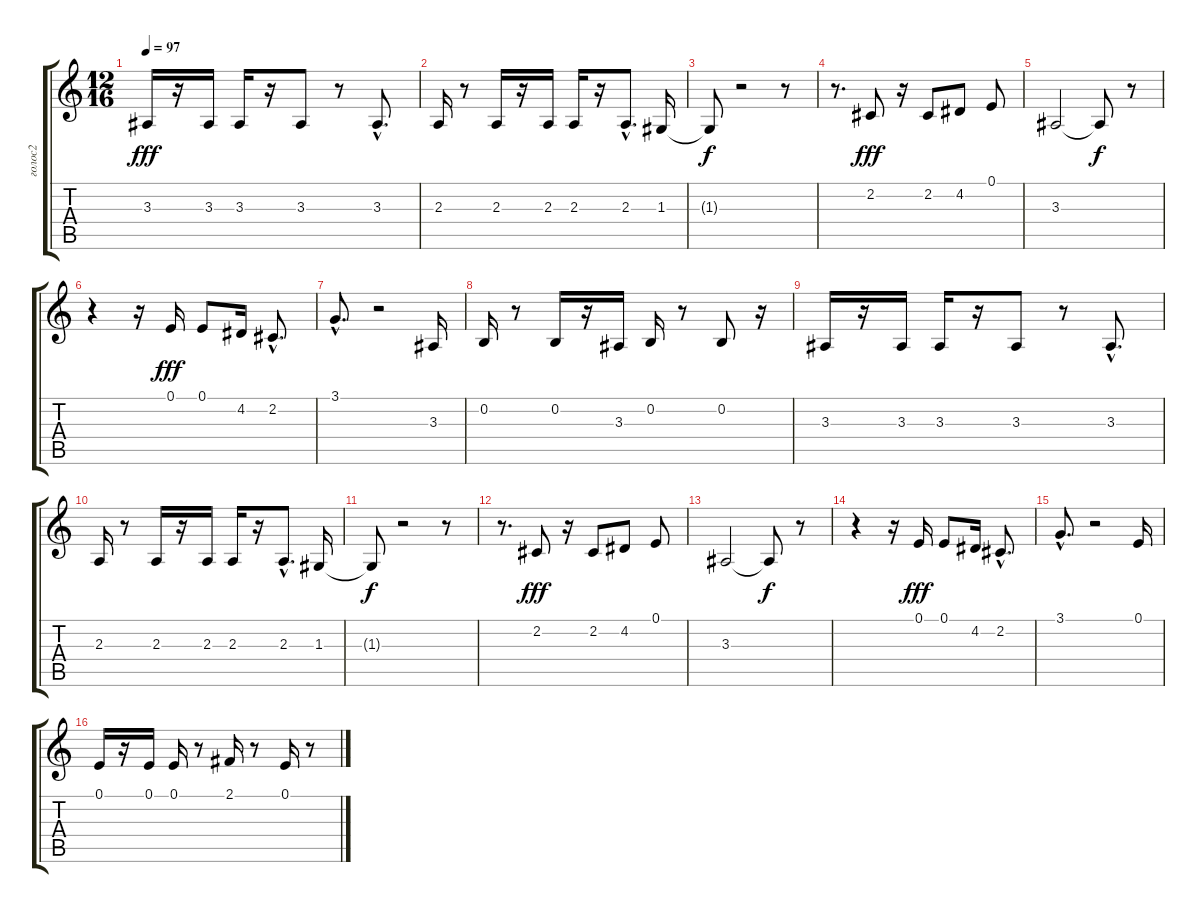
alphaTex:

\track ("голос2" "голос2") {instrument tremolostrings}
\staff {score tabs}
\tuning (E4 B3 G3 D3 A2 E2) {hide}
\ts (12 16)
\tempo 97
\clef g2
\ks c
3.3.16{dy fff} r.16 3.3.16 3.3.16 r.16 3.3.8 r.8 3.3{hac}.8{d} |
2.3.16 r.8 2.3.16 r.16 2.3.16 2.3.16 r.16 2.3{hac}.8{d} 1.3.16 |
1.3{t}.8{dy f} r.2 r.8 |
r.8{d} 2.2.8{dy fff} r.16 2.2.8 4.2.8 0.1.8 |
3.3.2 3.3{t}.8{dy f} r.8 |
r.4 r.16 0.1.16{dy fff} 0.1.8 4.2.16 2.2{hac}.8{d} |
3.1{hac}.8{d} r.2 3.3.16 |
0.2.16 r.8 0.2.16 r.16 3.3.16 0.2.16 r.8 0.2.8 r.16 |
3.3.16 r.16 3.3.16 3.3.16 r.16 3.3.8 r.8 3.3{hac}.8{d} |
2.3.16 r.8 2.3.16 r.16 2.3.16 2.3.16 r.16 2.3{hac}.8{d} 1.3.16 |
1.3{t}.8{dy f} r.2 r.8 |
r.8{d} 2.2.8{dy fff} r.16 2.2.8 4.2.8 0.1.8 |
3.3.2 3.3{t}.8{dy f} r.8 |
r.4 r.16 0.1.16{dy fff} 0.1.8 4.2.16 2.2{hac}.8{d} |
3.1{hac}.8{d} r.2 0.1.16 |
0.1.16 r.16 0.1.16 0.1.16 r.8 2.1.16 r.8 0.1.16 r.8
